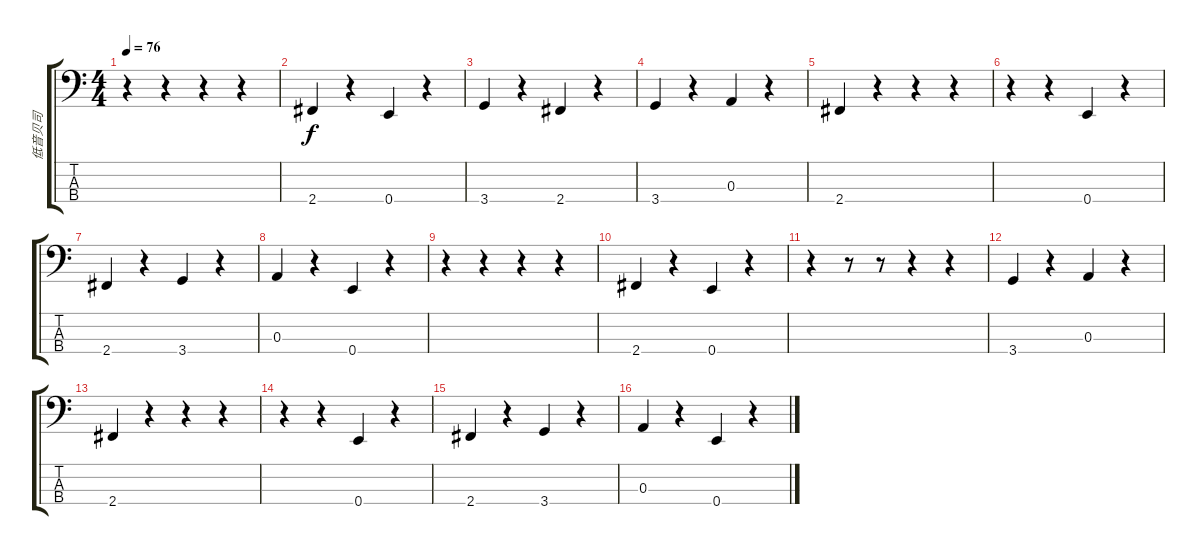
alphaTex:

\track ("低音贝司" "低音贝司") {instrument fretlessbass}
\staff {score tabs}
\tuning (G2 D2 A1 E1) {hide}
\ts (4 4)
\tempo 76
\clef f4
\ks c
r.4{dy f} r.4 r.4 r.4 |
2.4.4 r.4 0.4.4 r.4 |
3.4.4 r.4 2.4.4 r.4 |
3.4.4 r.4 0.3.4 r.4 |
2.4.4 r.4 r.4 r.4 |
r.4 r.4 0.4.4 r.4 |
2.4.4 r.4 3.4.4 r.4 |
0.3.4 r.4 0.4.4 r.4 |
r.4 r.4 r.4 r.4 |
2.4.4 r.4 0.4.4 r.4 |
r.4 r.8 r.8 r.4 r.4 |
3.4.4 r.4 0.3.4 r.4 |
2.4.4 r.4 r.4 r.4 |
r.4 r.4 0.4.4 r.4 |
2.4.4 r.4 3.4.4 r.4 |
0.3.4 r.4 0.4.4 r.4
